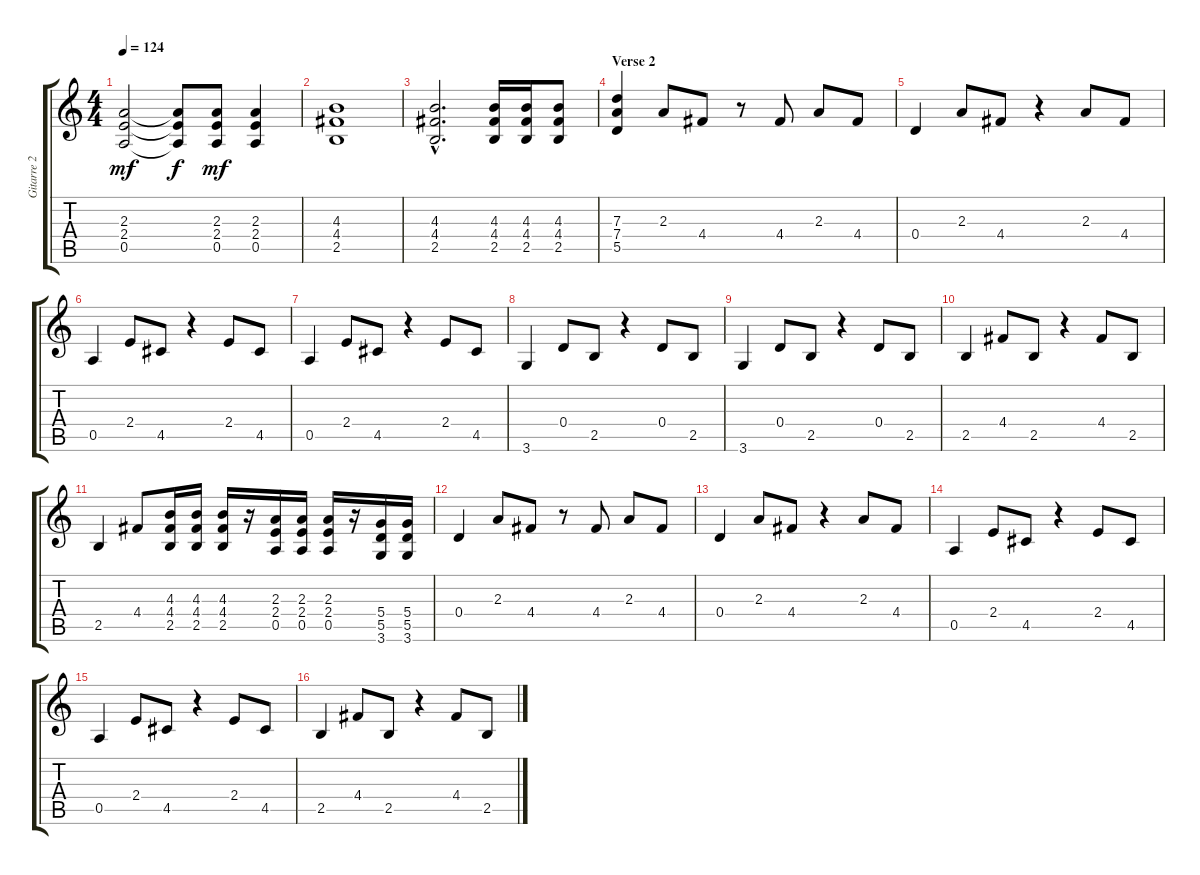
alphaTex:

\track ("Gitarre 2 - Farin Urlaub" "Gitarre 2 ") {instrument electricguitarclean}
\staff {score tabs}
\tuning (E4 B3 G3 D3 A2 E2) {hide}
\ts (4 4)
\tempo 124
\clef g2
\ks c
(2.3 2.4 0.5).2{dy mf} (2.3{t} 2.4{t} 0.5{t}).8{dy f} (2.3 2.4 0.5).8{dy mf} (2.3 2.4 0.5).4 |
(4.3 4.4 2.5).1 |
(4.3{hac} 4.4{hac} 2.5{hac}).2{d} (4.3 4.4 2.5).16 (4.3 4.4 2.5).16 (4.3 4.4 2.5).8 |
\section ("" "Verse 2")
(7.3 7.4 5.5).4 2.3.8 4.4.8 r.8 4.4.8 2.3.8 4.4.8 |
0.4.4 2.3.8 4.4.8 r.4 2.3.8 4.4.8 |
0.5.4 2.4.8 4.5.8 r.4 2.4.8 4.5.8 |
0.5.4 2.4.8 4.5.8 r.4 2.4.8 4.5.8 |
3.6.4 0.4.8 2.5.8 r.4 0.4.8 2.5.8 |
3.6.4 0.4.8 2.5.8 r.4 0.4.8 2.5.8 |
2.5.4 4.4.8 2.5.8 r.4 4.4.8 2.5.8 |
2.5.4 4.4.8 (4.3 4.4 2.5).16 (4.3 4.4 2.5).16 (4.3 4.4 2.5).16 r.16 (2.3 2.4 0.5).16 (2.3 2.4 0.5).16 (2.3 2.4 0.5).16 r.16 (5.4 5.5 3.6).16 (5.4 5.5 3.6).16 |
0.4.4 2.3.8 4.4.8 r.8 4.4.8 2.3.8 4.4.8 |
0.4.4 2.3.8 4.4.8 r.4 2.3.8 4.4.8 |
0.5.4 2.4.8 4.5.8 r.4 2.4.8 4.5.8 |
0.5.4 2.4.8 4.5.8 r.4 2.4.8 4.5.8 |
2.5.4 4.4.8 2.5.8 r.4 4.4.8 2.5.8
